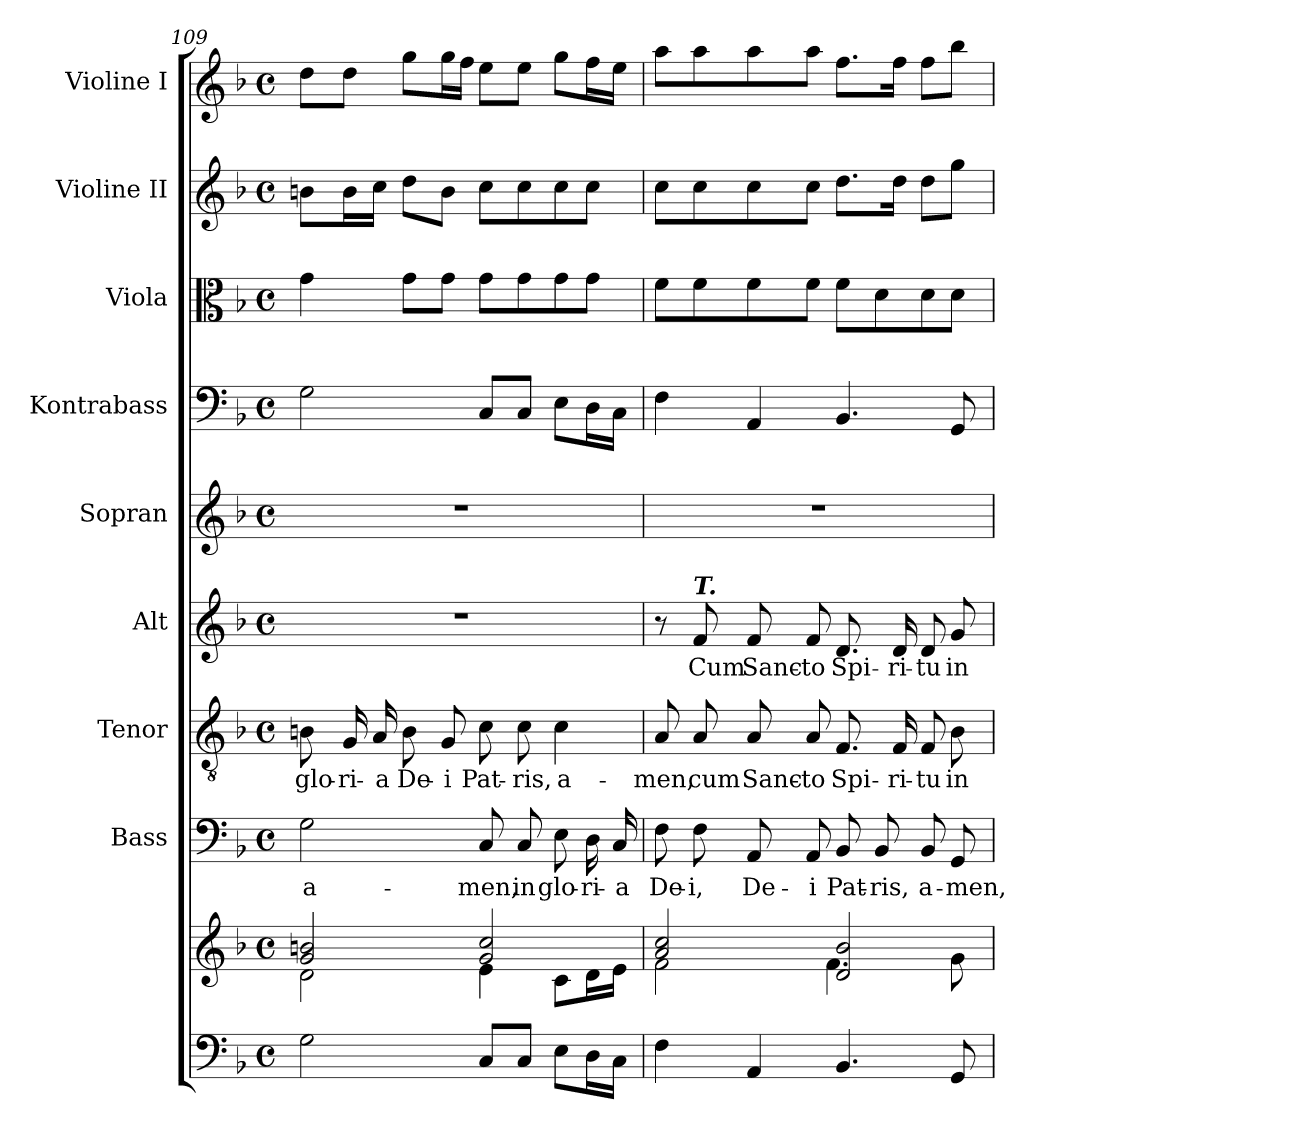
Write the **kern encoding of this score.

**kern	**kern	**kern	**text	**kern	**text	**kern	**text	**kern	**kern	**kern	**kern	**kern
*part9	*part9	*part8	*part8	*part7	*part7	*part6	*part6	*part5	*part4	*part3	*part2	*part1
*staff10	*staff9	*staff8	*staff8	*staff7	*staff7	*staff6	*staff6	*staff5	*staff4	*staff3	*staff2	*staff1
*	*	*I"Bass	*	*I"Tenor	*	*I"Alt	*	*I"Sopran	*I"Kontrabass	*I"Viola	*I"Violine II	*I"Violine I
*	*	*I'B.	*	*I'T.	*	*I'A.	*	*I'S.	*I'Kb.	*I'Vla.	*I'Vl. II	*I'Vl. I
!!LO:PB:g=z
*clefF4	*clefG2	*clefF4	*	*clefGv2	*	*clefG2	*	*clefG2	*clefF4	*clefC3	*clefG2	*clefG2
*	*	*	*	*	*	*	*	*	*ITrd7c12	*	*	*
*k[b-]	*k[b-]	*k[b-]	*	*k[b-]	*	*k[b-]	*	*k[b-]	*k[b-]	*k[b-]	*k[b-]	*k[b-]
*F:	*F:	*F:	*	*F:	*	*F:	*	*F:	*F:	*F:	*F:	*F:
*M4/4	*M4/4	*M4/4	*	*M4/4	*	*M4/4	*	*M4/4	*M4/4	*M4/4	*M4/4	*M4/4
*met(c)	*met(c)	*met(c)	*	*met(c)	*	*met(c)	*	*met(c)	*met(c)	*met(c)	*met(c)	*met(c)
=109	=109	=109	=109	=109	=109	=109	=109	=109	=109	=109	=109	=109
*	*^	*	*	*	*	*	*	*	*	*	*	*
!	!	!	!	!LO:LY:b	!	!LO:LY:b	!	!	!	!	!	!	!
2G\	2g/ 2bn/	2d\	2G\	a-	8Bn\	glo-	1r	.	1r	2GG\	4g\	8bn\L	8dd\L
!	!	!	!	!	!	!LO:LY:b	!	!	!	!	!	!	!
.	.	.	.	.	16G/	-ri-	.	.	.	.	.	16b\L	8dd\J
!	!	!	!	!	!	!LO:LY:b	!	!	!	!	!	!	!
.	.	.	.	.	16A/	-a	.	.	.	.	.	16cc\JJ	.
!	!	!	!	!	!	!LO:LY:b	!	!	!	!	!	!	!
.	.	.	.	.	8B\	De-	.	.	.	.	8g\L	8dd\L	8gg\L
!	!	!	!	!	!	!LO:LY:b	!	!	!	!	!	!	!
.	.	.	.	.	8G/	-i	.	.	.	.	8g\J	8b\J	16gg\L
.	.	.	.	.	.	.	.	.	.	.	.	.	16ff\JJ
!	!	!	!	!LO:LY:b	!	!LO:LY:b	!	!	!	!	!	!	!
8C/L	2g/ 2cc/	4e\	8C/	-men,	8c\	Pat-	.	.	.	8CC/L	8g\L	8cc\L	8ee\L
!	!	!	!	!LO:LY:b	!	!LO:LY:b	!	!	!	!	!	!	!
8C/J	.	.	8C/	in	8c\	-ris,	.	.	.	8CC/J	8g\	8cc\	8ee\J
!	!	!	!	!LO:LY:b	!	!LO:LY:b	!	!	!	!	!	!	!
8E\L	.	8c\L	8E\	glo-	4c\	a-	.	.	.	8EE\L	8g\	8cc\	8gg\L
!	!	!	!	!LO:LY:b	!	!	!	!	!	!	!	!	!
16D\L	.	16d\L	16D\	-ri-	.	.	.	.	.	16DD\L	8g\J	8cc\J	16ff\L
!	!	!	!	!LO:LY:b	!	!	!	!	!	!	!	!	!
16C\JJ	.	16e\JJ	16C/	-a	.	.	.	.	.	16CC\JJ	.	.	16ee\JJ
=110	=110	=110	=110	=110	=110	=110	=110	=110	=110	=110	=110	=110	=110
!	!	!	!	!LO:LY:b	!	!LO:LY:b	!	!	!	!	!	!	!
4F\	2a/ 2cc/	2f\	8F\	De-	8A/	-men,	8r	.	1r	4FF\	8f\L	8cc\L	8aa\L
!	!	!	!	!	!	!	!LO:TX:a:Bi:t=T.	!	!	!	!	!	!
!	!	!	!	!LO:LY:b	!	!LO:LY:b	!	!LO:LY:b	!	!	!	!	!
.	.	.	8F\	-i,	8A/	cum	8f/	Cum	.	.	8f\	8cc\	8aa\
!	!	!	!	!LO:LY:b	!	!LO:LY:b	!	!LO:LY:b	!	!	!	!	!
4AA/	.	.	8AA/	De-	8A/	Sanc-	8f/	Sanc-	.	4AAA/	8f\	8cc\	8aa\
!	!	!	!	!LO:LY:b	!	!LO:LY:b	!	!LO:LY:b	!	!	!	!	!
.	.	.	8AA/	-i	8A/	-to	8f/	-to	.	.	8f\J	8cc\J	8aa\J
!	!	!	!	!LO:LY:b	!	!LO:LY:b	!	!LO:LY:b	!	!	!	!	!
4.BB-/	2d/ 2b-/	4.f\	8BB-/	Pat-	8.F/	Spi-	8.d/	Spi-	.	4.BBB-/	8f\L	8.dd\L	8.ff\L
!	!	!	!	!LO:LY:b	!	!	!	!	!	!	!	!	!
.	.	.	8BB-/	-ris,	.	.	.	.	.	.	8d\	.	.
!	!	!	!	!	!	!LO:LY:b	!	!LO:LY:b	!	!	!	!	!
.	.	.	.	.	16F/	-ri-	16d/	-ri-	.	.	.	16dd\Jk	16ff\Jk
!	!	!	!	!LO:LY:b	!	!LO:LY:b	!	!LO:LY:b	!	!	!	!	!
.	.	.	8BB-/	a-	8F/	-tu	8d/	-tu	.	.	8d\	8dd\L	8ff\L
!	!	!	!	!LO:LY:b	!	!LO:LY:b	!	!LO:LY:b	!	!	!	!	!
8GG/	.	8g\	8GG/	-men,	8B-\	in	8g/	in	.	8GGG/	8d\J	8gg\J	8bb-\J
*	*v	*v	*	*	*	*	*	*	*	*	*	*	*
=	=	=	=	=	=	=	=	=	=	=	=	=
*-	*-	*-	*-	*-	*-	*-	*-	*-	*-	*-	*-	*-
